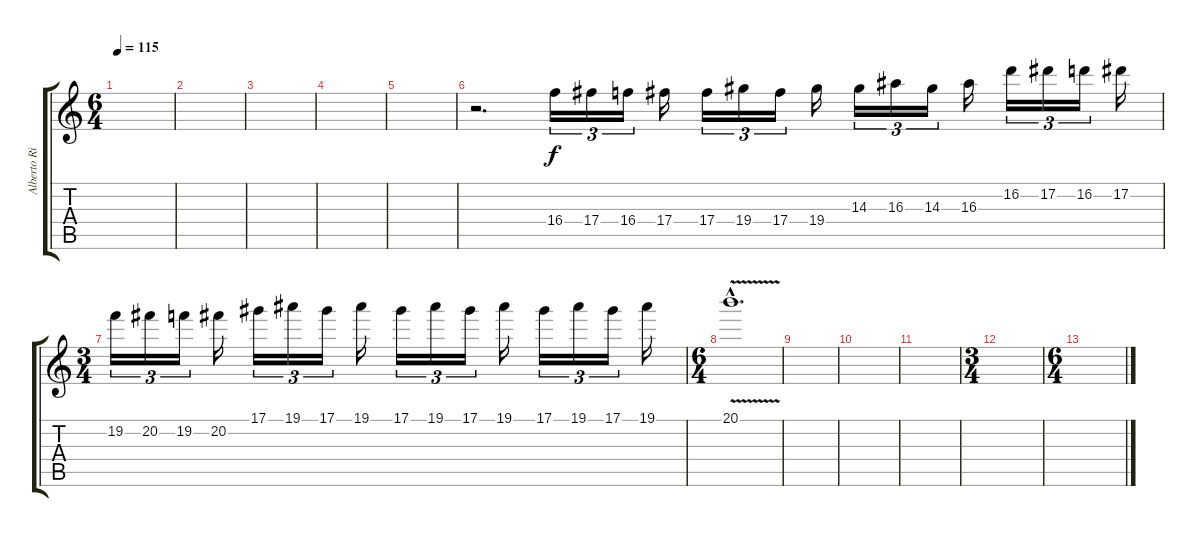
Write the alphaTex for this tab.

\track ("Alberto Rionda (I)" "Alberto Ri") {instrument distortionguitar}
\staff {score tabs}
\tuning (Eb4 Bb3 Gb3 Db3 Ab2 Eb2) {hide}
\ts (6 4)
\tempo 115
\clef g2
\ks c
|
|
|
|
|
r.2{d} 16.4.16{tu (3 2)} 17.4.16{tu (3 2)} 16.4.16{tu (3 2)} 17.4.16 17.4.16{tu (3 2)} 19.4.16{tu (3 2)} 17.4.16{tu (3 2)} 19.4.16 14.3.16{tu (3 2)} 16.3.16{tu (3 2)} 14.3.16{tu (3 2)} 16.3.16 16.2.16{tu (3 2)} 17.2.16{tu (3 2)} 16.2.16{tu (3 2)} 17.2.16 |
\ts (3 4)
19.2.16{tu (3 2)} 20.2.16{tu (3 2)} 19.2.16{tu (3 2)} 20.2.16 17.1.16{tu (3 2)} 19.1.16{tu (3 2)} 17.1.16{tu (3 2)} 19.1.16 17.1.16{tu (3 2)} 19.1.16{tu (3 2)} 17.1.16{tu (3 2)} 19.1.16 17.1.16{tu (3 2)} 19.1.16{tu (3 2)} 17.1.16{tu (3 2)} 19.1.16 |
\ts (6 4)
20.1{v hac}.1{d} |
|
|
|
\ts (3 4)
|
\ts (6 4)
